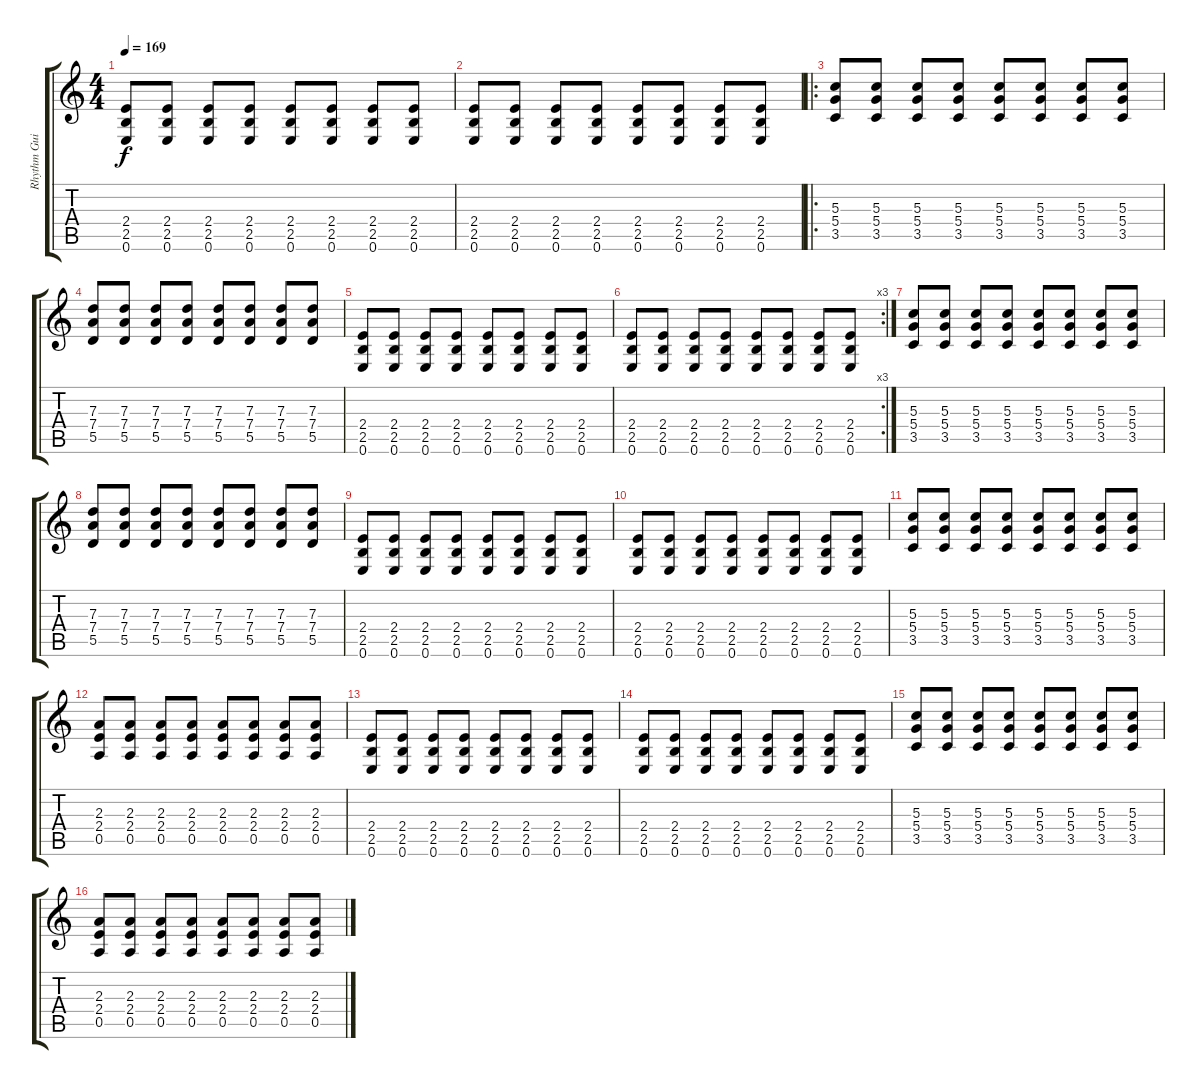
\track ("Rhythm Guitar" "Rhythm Gui") {instrument distortionguitar}
\staff {score tabs}
\tuning (E4 B3 G3 D3 A2 E2) {hide}
\ts (4 4)
\tempo 169
\clef g2
\ks c
(2.4 2.5 0.6).8{dy f} (2.4 2.5 0.6).8 (2.4 2.5 0.6).8 (2.4 2.5 0.6).8 (2.4 2.5 0.6).8 (2.4 2.5 0.6).8 (2.4 2.5 0.6).8 (2.4 2.5 0.6).8 |
(2.4 2.5 0.6).8 (2.4 2.5 0.6).8 (2.4 2.5 0.6).8 (2.4 2.5 0.6).8 (2.4 2.5 0.6).8 (2.4 2.5 0.6).8 (2.4 2.5 0.6).8 (2.4 2.5 0.6).8 |
\ro
(5.3 5.4 3.5).8 (5.3 5.4 3.5).8 (5.3 5.4 3.5).8 (5.3 5.4 3.5).8 (5.3 5.4 3.5).8 (5.3 5.4 3.5).8 (5.3 5.4 3.5).8 (5.3 5.4 3.5).8 |
(7.3 7.4 5.5).8 (7.3 7.4 5.5).8 (7.3 7.4 5.5).8 (7.3 7.4 5.5).8 (7.3 7.4 5.5).8 (7.3 7.4 5.5).8 (7.3 7.4 5.5).8 (7.3 7.4 5.5).8 |
(2.4 2.5 0.6).8 (2.4 2.5 0.6).8 (2.4 2.5 0.6).8 (2.4 2.5 0.6).8 (2.4 2.5 0.6).8 (2.4 2.5 0.6).8 (2.4 2.5 0.6).8 (2.4 2.5 0.6).8 |
\rc 3
(2.4 2.5 0.6).8 (2.4 2.5 0.6).8 (2.4 2.5 0.6).8 (2.4 2.5 0.6).8 (2.4 2.5 0.6).8 (2.4 2.5 0.6).8 (2.4 2.5 0.6).8 (2.4 2.5 0.6).8 |
(5.3 5.4 3.5).8 (5.3 5.4 3.5).8 (5.3 5.4 3.5).8 (5.3 5.4 3.5).8 (5.3 5.4 3.5).8 (5.3 5.4 3.5).8 (5.3 5.4 3.5).8 (5.3 5.4 3.5).8 |
(7.3 7.4 5.5).8 (7.3 7.4 5.5).8 (7.3 7.4 5.5).8 (7.3 7.4 5.5).8 (7.3 7.4 5.5).8 (7.3 7.4 5.5).8 (7.3 7.4 5.5).8 (7.3 7.4 5.5).8 |
(2.4 2.5 0.6).8 (2.4 2.5 0.6).8 (2.4 2.5 0.6).8 (2.4 2.5 0.6).8 (2.4 2.5 0.6).8 (2.4 2.5 0.6).8 (2.4 2.5 0.6).8 (2.4 2.5 0.6).8 |
(2.4 2.5 0.6).8 (2.4 2.5 0.6).8 (2.4 2.5 0.6).8 (2.4 2.5 0.6).8 (2.4 2.5 0.6).8 (2.4 2.5 0.6).8 (2.4 2.5 0.6).8 (2.4 2.5 0.6).8 |
(5.3 5.4 3.5).8 (5.3 5.4 3.5).8 (5.3 5.4 3.5).8 (5.3 5.4 3.5).8 (5.3 5.4 3.5).8 (5.3 5.4 3.5).8 (5.3 5.4 3.5).8 (5.3 5.4 3.5).8 |
(2.3 2.4 0.5).8 (2.3 2.4 0.5).8 (2.3 2.4 0.5).8 (2.3 2.4 0.5).8 (2.3 2.4 0.5).8 (2.3 2.4 0.5).8 (2.3 2.4 0.5).8 (2.3 2.4 0.5).8 |
(2.4 2.5 0.6).8 (2.4 2.5 0.6).8 (2.4 2.5 0.6).8 (2.4 2.5 0.6).8 (2.4 2.5 0.6).8 (2.4 2.5 0.6).8 (2.4 2.5 0.6).8 (2.4 2.5 0.6).8 |
(2.4 2.5 0.6).8 (2.4 2.5 0.6).8 (2.4 2.5 0.6).8 (2.4 2.5 0.6).8 (2.4 2.5 0.6).8 (2.4 2.5 0.6).8 (2.4 2.5 0.6).8 (2.4 2.5 0.6).8 |
(5.3 5.4 3.5).8 (5.3 5.4 3.5).8 (5.3 5.4 3.5).8 (5.3 5.4 3.5).8 (5.3 5.4 3.5).8 (5.3 5.4 3.5).8 (5.3 5.4 3.5).8 (5.3 5.4 3.5).8 |
(2.3 2.4 0.5).8 (2.3 2.4 0.5).8 (2.3 2.4 0.5).8 (2.3 2.4 0.5).8 (2.3 2.4 0.5).8 (2.3 2.4 0.5).8 (2.3 2.4 0.5).8 (2.3 2.4 0.5).8
